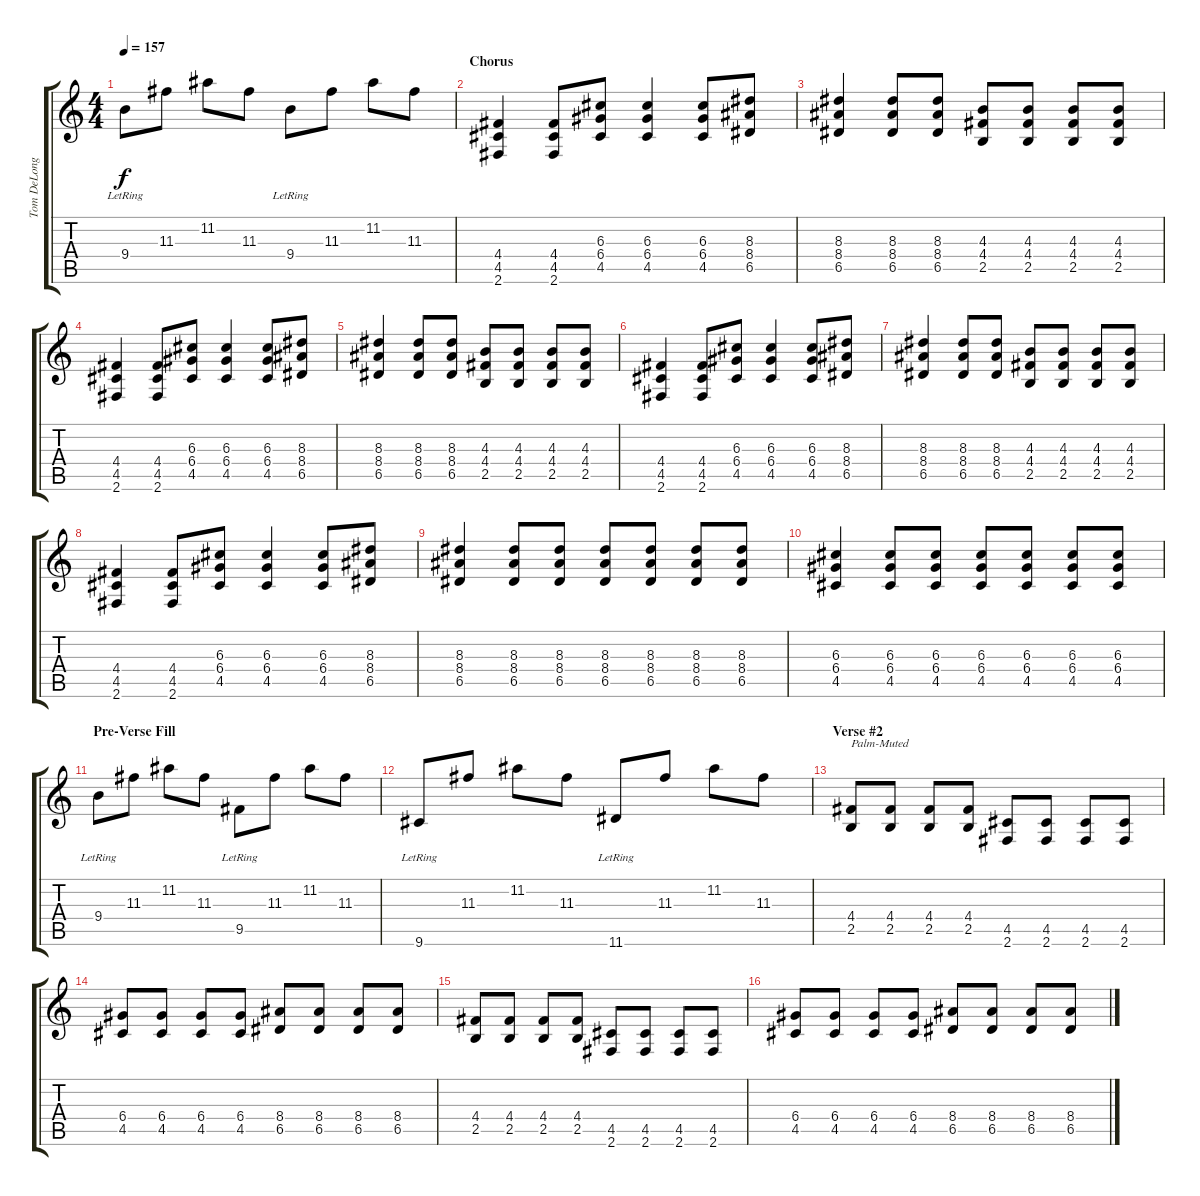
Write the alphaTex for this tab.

\track ("Tom DeLonge - Guitar" "Tom DeLong") {instrument electricguitarclean}
\staff {score tabs}
\tuning (E4 B3 G3 D3 A2 E2) {hide}
\ts (4 4)
\tempo 157
\clef g2
\ks c
9.4{lr}.8{dy f} 11.3.8 11.2.8 11.3.8 9.4{lr}.8 11.3.8 11.2.8 11.3.8 |
\section ("" "Chorus")
(4.4 4.5 2.6).4{volume 15 instrument overdrivenguitar} (4.4 4.5 2.6).8 (6.3 6.4 4.5).8 (6.3 6.4 4.5).4 (6.3 6.4 4.5).8 (8.3 8.4 6.5).8 |
(8.3 8.4 6.5).4 (8.3 8.4 6.5).8 (8.3 8.4 6.5).8 (4.3 4.4 2.5).8 (4.3 4.4 2.5).8 (4.3 4.4 2.5).8 (4.3 4.4 2.5).8 |
(4.4 4.5 2.6).4 (4.4 4.5 2.6).8 (6.3 6.4 4.5).8 (6.3 6.4 4.5).4 (6.3 6.4 4.5).8 (8.3 8.4 6.5).8 |
(8.3 8.4 6.5).4 (8.3 8.4 6.5).8 (8.3 8.4 6.5).8 (4.3 4.4 2.5).8 (4.3 4.4 2.5).8 (4.3 4.4 2.5).8 (4.3 4.4 2.5).8 |
(4.4 4.5 2.6).4 (4.4 4.5 2.6).8 (6.3 6.4 4.5).8 (6.3 6.4 4.5).4 (6.3 6.4 4.5).8 (8.3 8.4 6.5).8 |
(8.3 8.4 6.5).4 (8.3 8.4 6.5).8 (8.3 8.4 6.5).8 (4.3 4.4 2.5).8 (4.3 4.4 2.5).8 (4.3 4.4 2.5).8 (4.3 4.4 2.5).8 |
(4.4 4.5 2.6).4 (4.4 4.5 2.6).8 (6.3 6.4 4.5).8 (6.3 6.4 4.5).4 (6.3 6.4 4.5).8 (8.3 8.4 6.5).8 |
(8.3 8.4 6.5).4 (8.3 8.4 6.5).8 (8.3 8.4 6.5).8 (8.3 8.4 6.5).8 (8.3 8.4 6.5).8 (8.3 8.4 6.5).8 (8.3 8.4 6.5).8 |
(6.3 6.4 4.5).4 (6.3 6.4 4.5).8 (6.3 6.4 4.5).8 (6.3 6.4 4.5).8 (6.3 6.4 4.5).8 (6.3 6.4 4.5).8 (6.3 6.4 4.5).8 |
\section ("" "Pre-Verse Fill")
9.4{lr}.8{volume 12 instrument electricguitarclean} 11.3.8 11.2.8 11.3.8 9.5{lr}.8 11.3.8 11.2.8 11.3.8 |
9.6{lr}.8 11.3.8 11.2.8 11.3.8 11.6{lr}.8 11.3.8 11.2.8 11.3.8 |
\section ("" "Verse #2")
(4.4 2.5).8{txt "Palm-Muted" volume 12 instrument overdrivenguitar} (4.4 2.5).8 (4.4 2.5).8 (4.4 2.5).8 (4.5 2.6).8 (4.5 2.6).8 (4.5 2.6).8 (4.5 2.6).8 |
(6.4 4.5).8 (6.4 4.5).8 (6.4 4.5).8 (6.4 4.5).8 (8.4 6.5).8 (8.4 6.5).8 (8.4 6.5).8 (8.4 6.5).8 |
(4.4 2.5).8 (4.4 2.5).8 (4.4 2.5).8 (4.4 2.5).8 (4.5 2.6).8 (4.5 2.6).8 (4.5 2.6).8 (4.5 2.6).8 |
(6.4 4.5).8 (6.4 4.5).8 (6.4 4.5).8 (6.4 4.5).8 (8.4 6.5).8 (8.4 6.5).8 (8.4 6.5).8 (8.4 6.5).8
